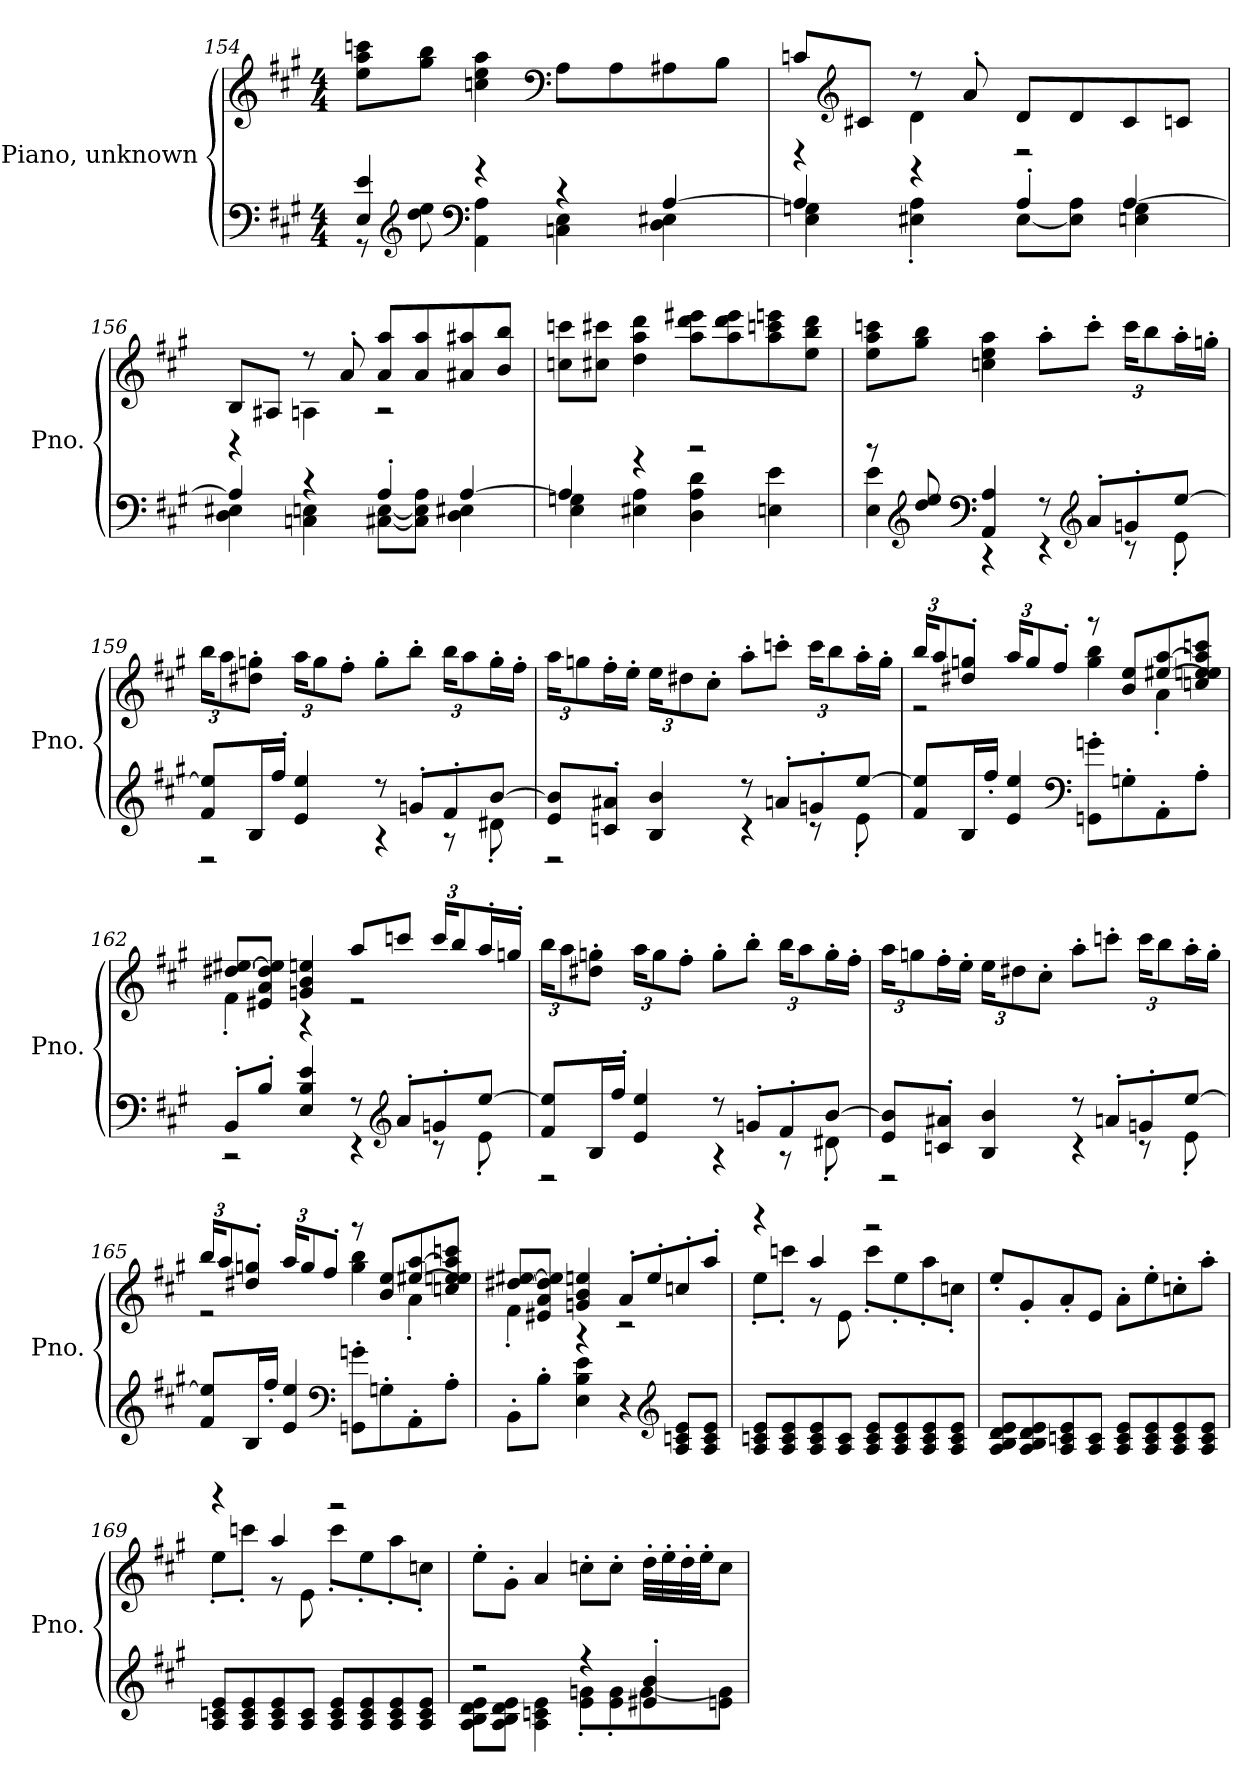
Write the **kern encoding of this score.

**kern	**kern
*part1	*part1
*staff2	*staff1
*I"Piano, unknown	*
*I'Pno.	*
*clefF4	*clefG2
*k[f#c#g#]	*k[f#c#g#]
*M4/4	*M4/4
=154	=154
*^	*
4E/ 4e/	8r	8ee\ 8aa\ 8cccn\L
*clefG2	*	*
.	8dd\ 8ee\	8gg#\ 8bb\J
*clefF4	*	*
4r	4AA\ 4A\	4ccn\ 4ee\ 4aa\
*	*	*clefF4
4r	4Cn\ 4E\	8A\L
.	.	8A\
[4A/	4D\ 4E#X\	8A#X\
.	.	8B\J
=155	=155	=155
*	*	*^
4A/]	4E\ 4Gn\	8cn/L	4r
*	*	*clefG2	*
.	.	8c#X/J	.
4r	4E#X\' 4A\'	8r	4d\
.	.	8a'/	.
4A'/	[8E#\L	8d/L	2r
.	8E#\] 8A\J	8d/	.
[4A/	4En\ 4G\	8c#/	.
.	.	8cn/J	.
!!LO:LB:g=z	!!
=156	=156	=156	=156
4A/]	4D\ 4E#X\	8B/L	4r
.	.	8A#X/J	.
4r	4Cn\ 4En\	8r	4An\
.	.	8a'/	.
4A'/	[8C#X\ [8E\L	8a/ 8aa/L	2r
.	8C#\] 8E\] 8A\J	8a/ 8aa/	.
[4A/	4D\ 4E#X\	8a#X/ 8aa#X/	.
.	.	8b/ 8bb/J	.
*	*	*v	*v
=157	=157	=157
4A/]	4E\ 4Gn\	8ccn\ 8cccn\L
.	.	8cc#X\ 8ccc#X\J
4r	4E#X\ 4A\	4dd\ 4aa\ 4ddd\
2r	4D\ 4A\ 4d\	8aa\ 8ddd\ 8eee#X\L
.	.	8aa\ 8ddd\ 8eee#\
.	4En\ 4e\	8aa\ 8cccn\ 8eeen\
.	.	8ee\ 8bb\ 8ddd\J
!!LO:LB:g=z
=158	=158	=158
8r	4E\ 4e\	8ee\ 8aa\ 8cccn\L
*clefG2	*	*
8dd/ 8ee/	.	8gg#\ 8bb\J
*clefF4	*	*
4AA/ 4A/	4r	4ccn\ 4ee\ 4aa\
8r	4r	8aa'\L
*clefG2	*	*
8a'/L	.	8ccc'\J
*	*	*Xbrackettup
8gn'/	8r	24ccc\KL
.	.	12bb\
[8ee/J	8e'\	16aa'\L
.	.	16ggn'\JJ
=159	=159	=159
8f#/ 8ee/]L	2r	24bb\KL
.	.	12aa\
16B/L	.	8dd#X\' 8ggn\'J
16ff#'/JJ	.	.
4e/ 4ee/	.	24aa\KL
.	.	12gg\
.	.	8ff#'\J
8r	4r	8gg'\L
8gn'/L	.	8bb'\J
8f#'/	8r	24bb\KL
.	.	12aa\
[8b/J	8d#X'\	16gg'\L
.	.	16ff#'\JJ
!!LO:LB:g=z
=160	=160	=160
8e/ 8b/]L	2r	24aa\KL
.	.	12ggn\
8cn/' 8a#X/'J	.	16ff#'\L
.	.	16ee'\JJ
4B/ 4b/	.	24ee\KL
.	.	12dd#X\
.	.	8cc#'\J
8r	4r	8aa'\L
8an'/L	.	8cccn'\J
8gn'/	8r	24ccc\KL
.	.	12bb\
[8ee/J	8e'\	16aa'\L
.	.	16gg'\JJ
*v	*v	*
=161	=161
*	*^
8f#/ 8ee/]L	24bb/KL	2r
.	12aa/	.
16B/L	8dd#X/' 8ggn/'J	.
16ff#'/JJ	.	.
4e/ 4ee/	24aa/KL	.
.	12gg/	.
.	8ff#'/J	.
*clefF4	*	*
8GGn\' 8gn\'L	8r	4gg\ 4bb\
8Gn'\	8b/ 8ee/L	.
8AA'\	[8ee#X/ [8aa/	4a'\
8A'\J	8ccn/ 8een/ 8ee#/] 8aa/] 8cccn/J	.
!!LO:LB:g=z	!!
=162	=162	=162
*^	*	*
8BB'/L	2r	[8dd#X/ [8ee#X/L	4f#'\
8B'/J	.	8e#X/ 8a/ 8dd#/] 8ee#/]J	.
4E/ 4B/ 4e/	.	4gn/ 4b/ 4een/	4r
8r	4r	8aa/L	2r
*clefG2	*	*	*
8a'/L	.	8cccn/J	.
8gn'/	8r	24ccc/KL	.
.	.	12bb/	.
[8ee/J	8e'\	16aa'/L	.
.	.	16ggn'/JJ	.
*	*	*v	*v
=163	=163	=163
8f#/ 8ee/]L	2r	24bb\KL
.	.	12aa\
16B/L	.	8dd#X\' 8ggn\'J
16ff#'/JJ	.	.
4e/ 4ee/	.	24aa\KL
.	.	12gg\
.	.	8ff#'\J
8r	4r	8gg'\L
8gn'/L	.	8bb'\J
8f#'/	8r	24bb\KL
.	.	12aa\
[8b/J	8d#X'\	16gg'\L
.	.	16ff#'\JJ
!!LO:LB:g=z
=164	=164	=164
8e/ 8b/]L	2r	24aa\KL
.	.	12ggn\
8cn/' 8a#X/'J	.	16ff#'\L
.	.	16ee'\JJ
4B/ 4b/	.	24ee\KL
.	.	12dd#X\
.	.	8cc#'\J
8r	4r	8aa'\L
8an'/L	.	8cccn'\J
8gn'/	8r	24ccc\KL
.	.	12bb\
[8ee/J	8e'\	16aa'\L
.	.	16gg'\JJ
*v	*v	*
=165	=165
*	*^
8f#/ 8ee/]L	24bb/KL	2r
.	12aa/	.
16B/L	8dd#X/' 8ggn/'J	.
16ff#'/JJ	.	.
4e/ 4ee/	24aa/KL	.
.	12gg/	.
.	8ff#'/J	.
*clefF4	*	*
8GGn\' 8gn\'L	8r	4gg\ 4bb\
8Gn'\	8b/ 8ee/L	.
8AA'\	[8ee#X/ [8aa/	4a'\
8A'\J	8ccn/ 8een/ 8ee#/] 8aa/] 8cccn/J	.
!!LO:PB:g=z	!!
=166	=166	=166
8BB'\L	[8dd#X/ [8ee#X/L	4f#'\
8B'\J	8e#X/ 8a/ 8dd#/] 8ee#/]J	.
4E\ 4B\ 4e\	4gn/ 4b/ 4een/	4r
4r	8a'/L	2r
.	8ee'/	.
*clefG2	*	*
8A/ 8cn/ 8e/L	8ccn'/	.
8A/ 8c/ 8e/J	8aa'/J	.
=167	=167	=167
8A/ 8cn/ 8e/L	4r	8ee'\L
8A/ 8c/ 8e/	.	8cccn'\J
8A/ 8c/ 8e/	4aa/	8r
8A/ 8c/J	.	8e\
8A/ 8c/ 8e/L	2r	8ccc'\L
8A/ 8c/ 8e/	.	8ee'\
8A/ 8c/ 8e/	.	8aa'\
8A/ 8c/ 8e/J	.	8ccn'\J
*	*v	*v
=168	=168
8A/ 8B/ 8d/ 8e/L	8ee'/L
8A/ 8B/ 8d/ 8e/	8g#'/
8A/ 8cn/ 8e/	8a'/
8A/ 8c/J	8e/J
8A/ 8c/ 8e/L	8a'\L
8A/ 8c/ 8e/	8ee'\
8A/ 8c/ 8e/	8ccn'\
8A/ 8c/ 8e/J	8aa'\J
!!LO:LB:g=z
=169	=169
*	*^
8A/ 8cn/ 8e/L	4r	8ee'\L
8A/ 8c/ 8e/	.	8cccn'\J
8A/ 8c/ 8e/	4aa/	8r
8A/ 8c/J	.	8e\
8A/ 8c/ 8e/L	2r	8ccc'\L
8A/ 8c/ 8e/	.	8ee'\
8A/ 8c/ 8e/	.	8aa'\
8A/ 8c/ 8e/J	.	8ccn'\J
*	*v	*v
=170	=170
*^	*
2r	8A\ 8B\ 8d\ 8e\L	8ee'\L
.	8A\ 8B\ 8d\ 8e\J	8g#'\J
.	4A\ 4cn\ 4e\	4a/
4r	8e\' 8gn\'L	8ccn'\L
.	8e\' 8g\'	8cc'\J
4e#X/' 4b/'	[8g\	32dd'\LLL
.	.	32ee'\
.	.	32dd'\
.	.	32ee'\JJ
.	8en\ 8g\]J	8cc\J
*v	*v	*
=	=
*-	*-
